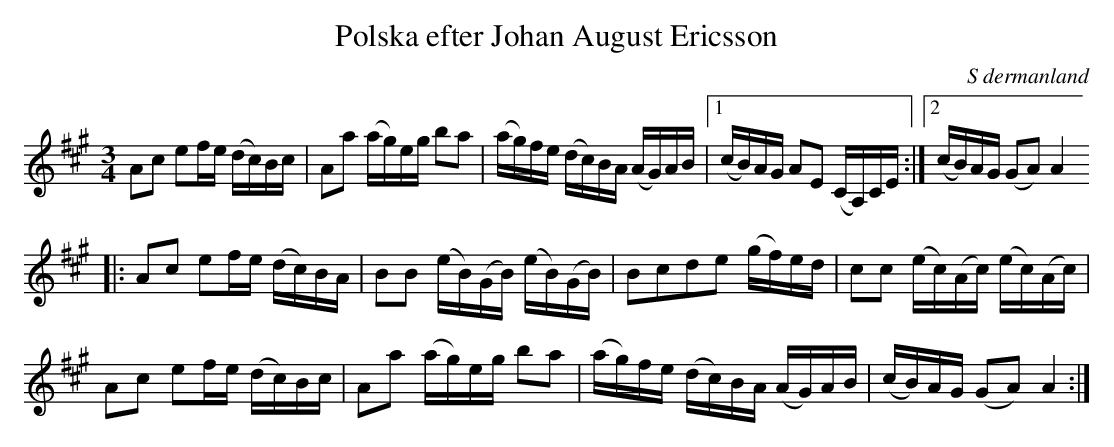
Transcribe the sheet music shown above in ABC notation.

X:1
T: Polska efter Johan August Ericsson
O: S dermanland
M: 3/4
L: 1/16
K: A
A2c2 e2fe (dc)Bc | A2a2 (ag)eg b2a2 | (ag)fe (dc)BA (AG)AB |1 (cB)AG A2E2 (CA,)CE :|2 (cB)AG (G2A2) A4
|: A2c2 e2fe (dc)BA | B2B2 (eB)(GB) (eB)(GB) | B2c2d2e2 (gf)ed | c2c2 (ec)(Ac) (ec)(Ac) |
   A2c2 e2fe (dc)Bc | A2a2 (ag)eg b2a2 | (ag)fe (dc)BA (AG)AB | (cB)AG (G2A2) A4 :|
